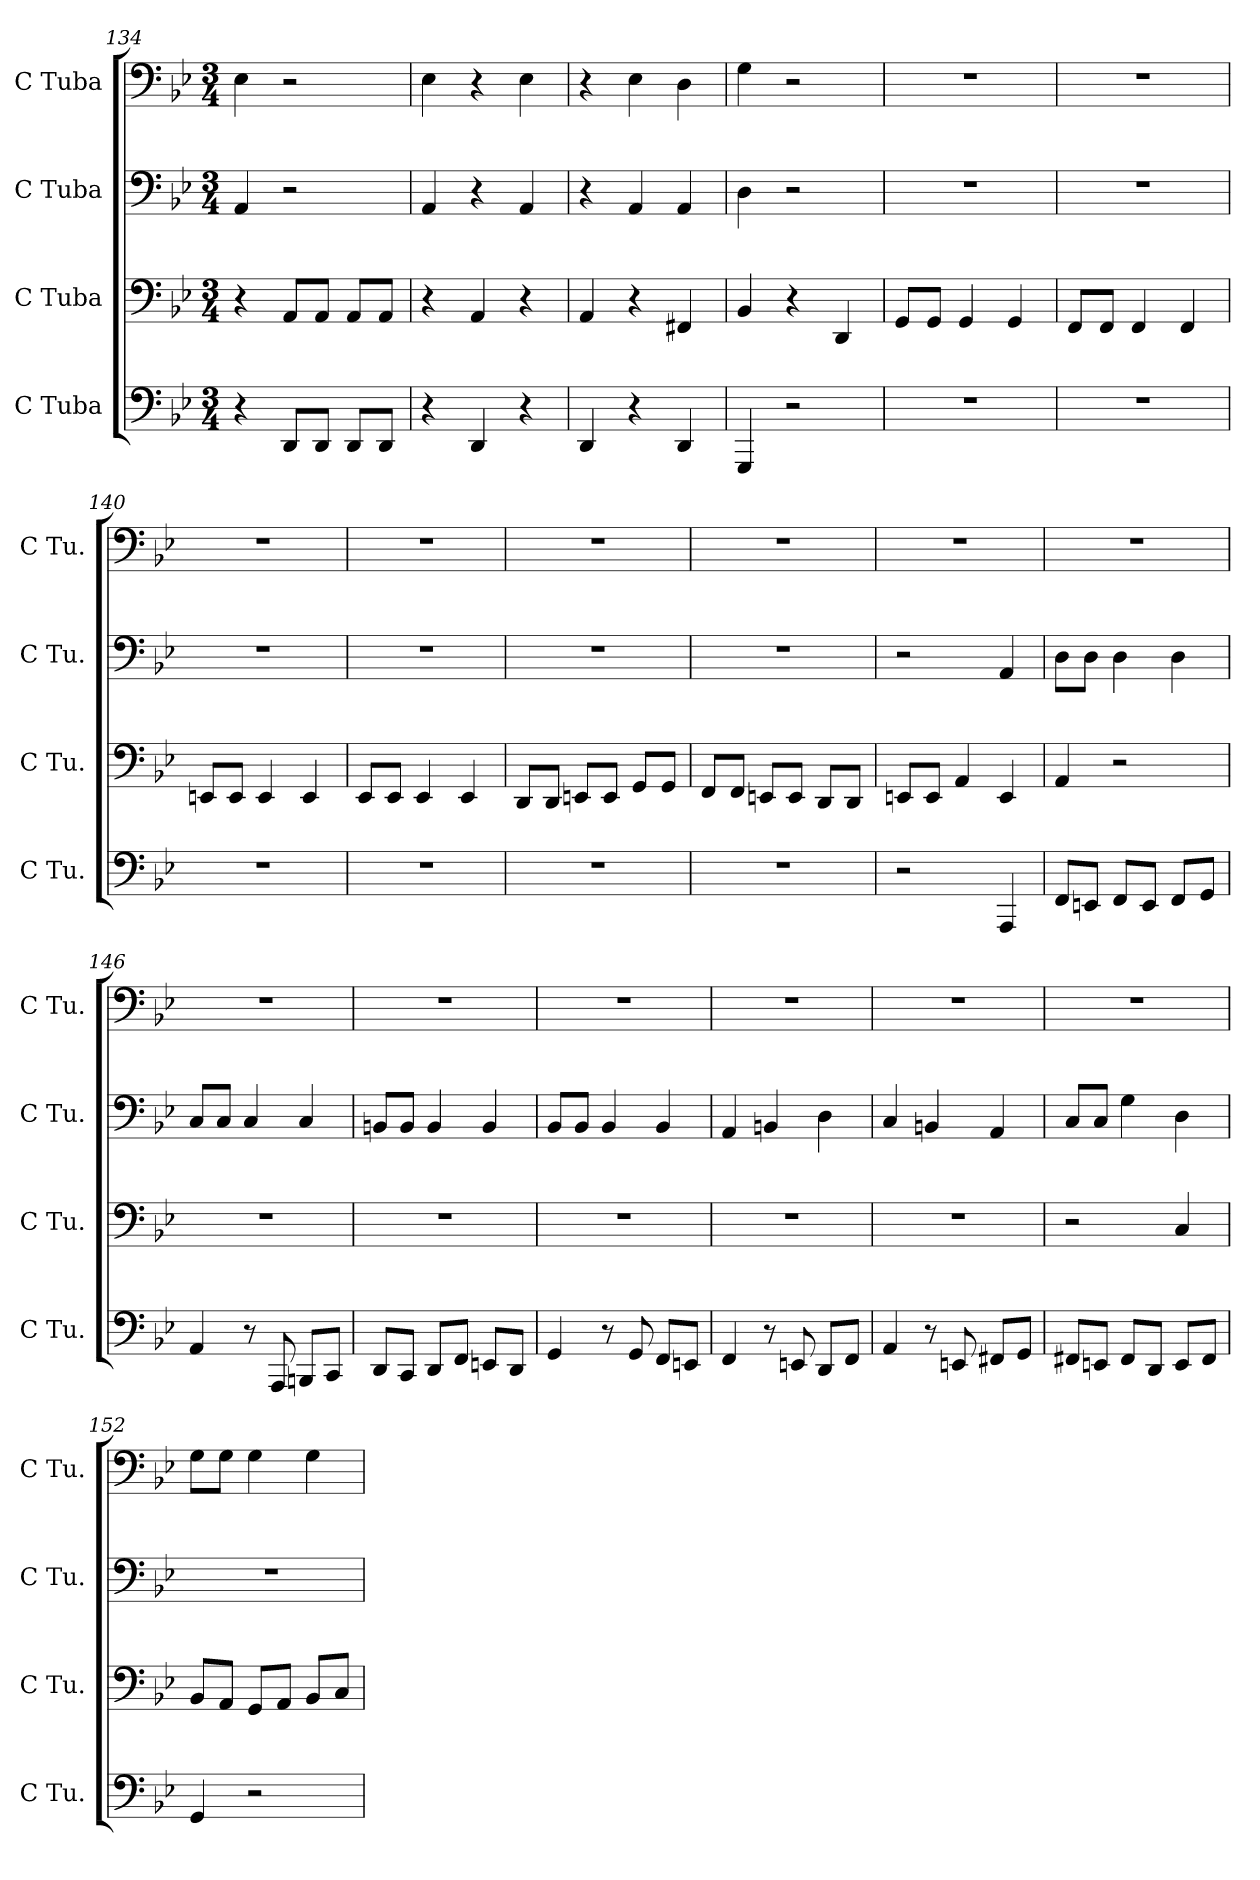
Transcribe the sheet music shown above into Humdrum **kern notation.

**kern	**kern	**kern	**kern
*part4	*part3	*part2	*part1
*staff4	*staff3	*staff2	*staff1
*I"C Tuba	*I"C Tuba	*I"C Tuba	*I"C Tuba
*I'C Tu.	*I'C Tu.	*I'C Tu.	*I'C Tu.
*clefF4	*clefF4	*clefF4	*clefF4
*k[b-e-]	*k[b-e-]	*k[b-e-]	*k[b-e-]
*M3/4	*M3/4	*M3/4	*M3/4
=134	=134	=134	=134
4r	4r	4AA/	4E-\
8DD/L	8AA/L	2r	2r
8DD/J	8AA/J	.	.
8DD/L	8AA/L	.	.
8DD/J	8AA/J	.	.
=135	=135	=135	=135
4r	4r	4AA/	4E-\
4DD/	4AA/	4r	4r
4r	4r	4AA/	4E-\
=136	=136	=136	=136
4DD/	4AA/	4r	4r
4r	4r	4AA/	4E-\
4DD/	4FF#X/	4AA/	4D\
=137	=137	=137	=137
4GGG/	4BB-/	4D\	4G\
2r	4r	2r	2r
.	4DD/	.	.
=138	=138	=138	=138
2.r	8GG/L	2.r	2.r
.	8GG/J	.	.
.	4GG/	.	.
.	4GG/	.	.
!!LO:LB:g=z
=139	=139	=139	=139
2.r	8FF/L	2.r	2.r
.	8FF/J	.	.
.	4FF/	.	.
.	4FF/	.	.
=140	=140	=140	=140
2.r	8EEn/L	2.r	2.r
.	8EE/J	.	.
.	4EE/	.	.
.	4EE/	.	.
=141	=141	=141	=141
2.r	8EE-/L	2.r	2.r
.	8EE-/J	.	.
.	4EE-/	.	.
.	4EE-/	.	.
=142	=142	=142	=142
2.r	8DD/L	2.r	2.r
.	8DD/J	.	.
.	8EEn/L	.	.
.	8EE/J	.	.
.	8GG/L	.	.
.	8GG/J	.	.
=143	=143	=143	=143
2.r	8FF/L	2.r	2.r
.	8FF/J	.	.
.	8EEn/L	.	.
.	8EE/J	.	.
.	8DD/L	.	.
.	8DD/J	.	.
=144	=144	=144	=144
2r	8EEn/L	2r	2.r
.	8EE/J	.	.
.	4AA/	.	.
4AAA/	4EE/	4AA/	.
!!LO:PB:g=z
=145	=145	=145	=145
8FF/L	4AA/	8D\L	2.r
8EEn/J	.	8D\J	.
8FF/L	2r	4D\	.
8EE/J	.	.	.
8FF/L	.	4D\	.
8GG/J	.	.	.
=146	=146	=146	=146
4AA/	2.r	8C/L	2.r
.	.	8C/J	.
8r	.	4C/	.
8AAA/	.	.	.
8BBBn/L	.	4C/	.
8CC/J	.	.	.
=147	=147	=147	=147
8DD/L	2.r	8BBn/L	2.r
8CC/J	.	8BB/J	.
8DD/L	.	4BB/	.
8FF/J	.	.	.
8EEn/L	.	4BB/	.
8DD/J	.	.	.
=148	=148	=148	=148
4GG/	2.r	8BB-/L	2.r
.	.	8BB-/J	.
8r	.	4BB-/	.
8GG/	.	.	.
8FF/L	.	4BB-/	.
8EEn/J	.	.	.
=149	=149	=149	=149
4FF/	2.r	4AA/	2.r
8r	.	4BBn/	.
8EEn/	.	.	.
8DD/L	.	4D\	.
8FF/J	.	.	.
!!LO:LB:g=z
=150	=150	=150	=150
4AA/	2.r	4C/	2.r
8r	.	4BBn/	.
8EEn/	.	.	.
8FF#X/L	.	4AA/	.
8GG/J	.	.	.
=151	=151	=151	=151
8FF#X/L	2r	8C/L	2.r
8EEn/J	.	8C/J	.
8FF#/L	.	4G\	.
8DD/J	.	.	.
8EE/L	4C/	4D\	.
8FF#/J	.	.	.
=152	=152	=152	=152
4GG/	8BB-/L	2.r	8G\L
.	8AA/J	.	8G\J
2r	8GG/L	.	4G\
.	8AA/J	.	.
.	8BB-/L	.	4G\
.	8C/J	.	.
=	=	=	=
*-	*-	*-	*-
